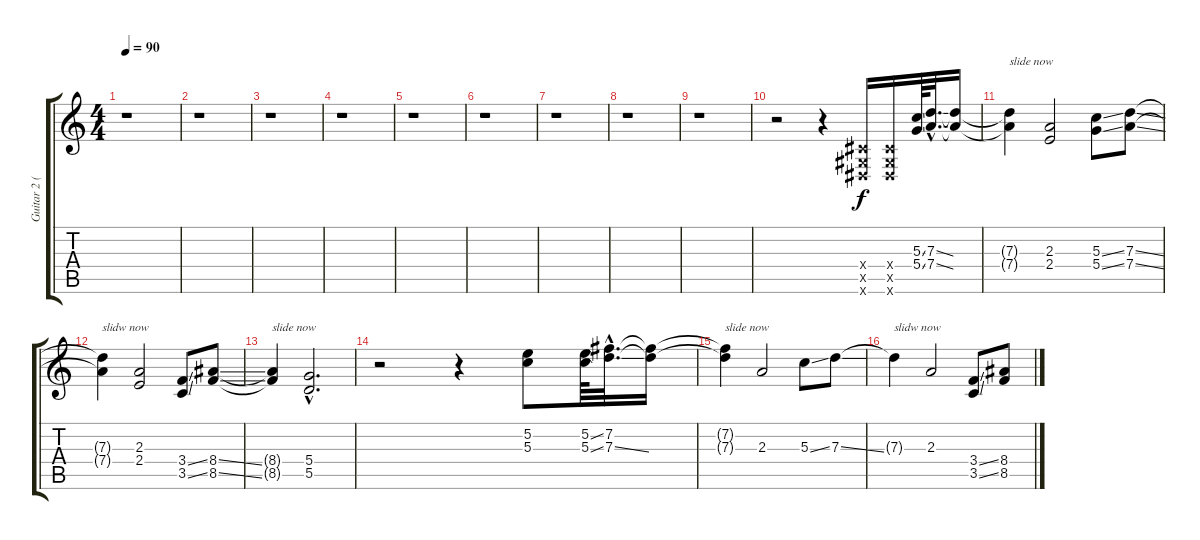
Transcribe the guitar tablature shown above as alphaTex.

\track ("Guitar 2 (slide)" "Guitar 2 (") {instrument distortionguitar}
\staff {score tabs}
\tuning (E4 B3 G3 D3 A2 E2) {hide}
\ts (4 4)
\tempo 90
\clef g2
\ks c
r.1{dy f} |
r.1 |
r.1 |
r.1 |
r.1 |
r.1 |
r.1 |
r.1 |
r.1 |
r.2 r.4 (-1.4{x} -1.5{x} -1.6{x}).16 (-1.4{x} -1.5{x} -1.6{x}).16 (5.3{ss} 5.4{ss}).64 (7.3{ss hac} 7.4{ss hac}).32{d} (7.3{t} 7.4{t}).16 |
(7.3{t} 7.4{t}).4{txt "slide now"} (2.3 2.4).2 (5.3{ss} 5.4{ss}).8 (7.3{ss} 7.4{ss}).8 |
(7.3{t} 7.4{t}).4{txt "slidw now"} (2.3 2.4).2 (3.4{ss} 3.5{ss}).8 (8.4{ss} 8.5{ss}).8 |
(8.4{t} 8.5{t}).4{txt "slide now"} (5.4{hac} 5.5{hac}).2{d} |
r.2 r.4 (5.2 5.3).8 (5.2{ss} 5.3{ss}).64 (7.2{hac} 7.3{ss hac}).32{d} (7.2{t} 7.3{t}).16 |
(7.2{t} 7.3{t}).4{txt "slide now"} 2.3.2 5.3{ss}.8 7.3{ss}.8 |
7.3{t}.4{txt "slidw now"} 2.3.2 (3.4{ss} 3.5{ss}).8 (8.4{ss} 8.5{ss}).8
